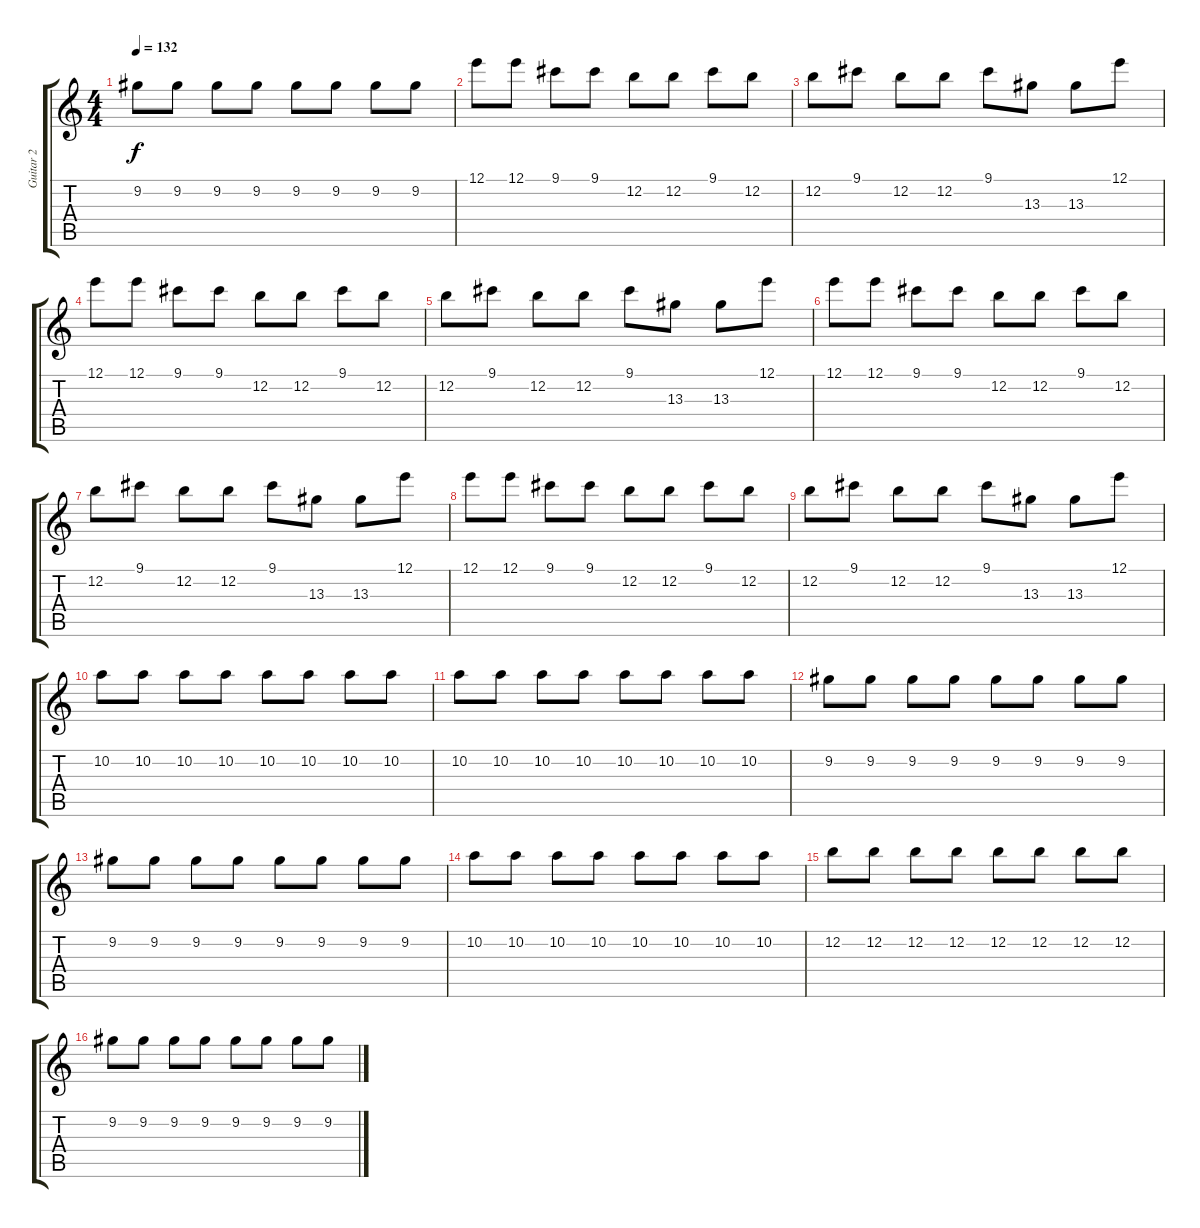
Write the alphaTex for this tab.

\track ("Guitar 2" "Guitar 2") {instrument electricguitarclean}
\staff {score tabs}
\tuning (E4 B3 G3 D3 A2 E2) {hide}
\ts (4 4)
\tempo 132
\clef g2
\ks c
9.2.8{dy f} 9.2.8 9.2.8 9.2.8 9.2.8 9.2.8 9.2.8 9.2.8 |
12.1.8 12.1.8 9.1.8 9.1.8 12.2.8 12.2.8 9.1.8 12.2.8 |
12.2.8 9.1.8 12.2.8 12.2.8 9.1.8 13.3.8 13.3.8 12.1.8 |
12.1.8 12.1.8 9.1.8 9.1.8 12.2.8 12.2.8 9.1.8 12.2.8 |
12.2.8 9.1.8 12.2.8 12.2.8 9.1.8 13.3.8 13.3.8 12.1.8 |
12.1.8 12.1.8 9.1.8 9.1.8 12.2.8 12.2.8 9.1.8 12.2.8 |
12.2.8 9.1.8 12.2.8 12.2.8 9.1.8 13.3.8 13.3.8 12.1.8 |
12.1.8 12.1.8 9.1.8 9.1.8 12.2.8 12.2.8 9.1.8 12.2.8 |
12.2.8 9.1.8 12.2.8 12.2.8 9.1.8 13.3.8 13.3.8 12.1.8 |
10.2.8 10.2.8 10.2.8 10.2.8 10.2.8 10.2.8 10.2.8 10.2.8 |
10.2.8 10.2.8 10.2.8 10.2.8 10.2.8 10.2.8 10.2.8 10.2.8 |
9.2.8 9.2.8 9.2.8 9.2.8 9.2.8 9.2.8 9.2.8 9.2.8 |
9.2.8 9.2.8 9.2.8 9.2.8 9.2.8 9.2.8 9.2.8 9.2.8 |
10.2.8 10.2.8 10.2.8 10.2.8 10.2.8 10.2.8 10.2.8 10.2.8 |
12.2.8 12.2.8 12.2.8 12.2.8 12.2.8 12.2.8 12.2.8 12.2.8 |
9.2.8 9.2.8 9.2.8 9.2.8 9.2.8 9.2.8 9.2.8 9.2.8
